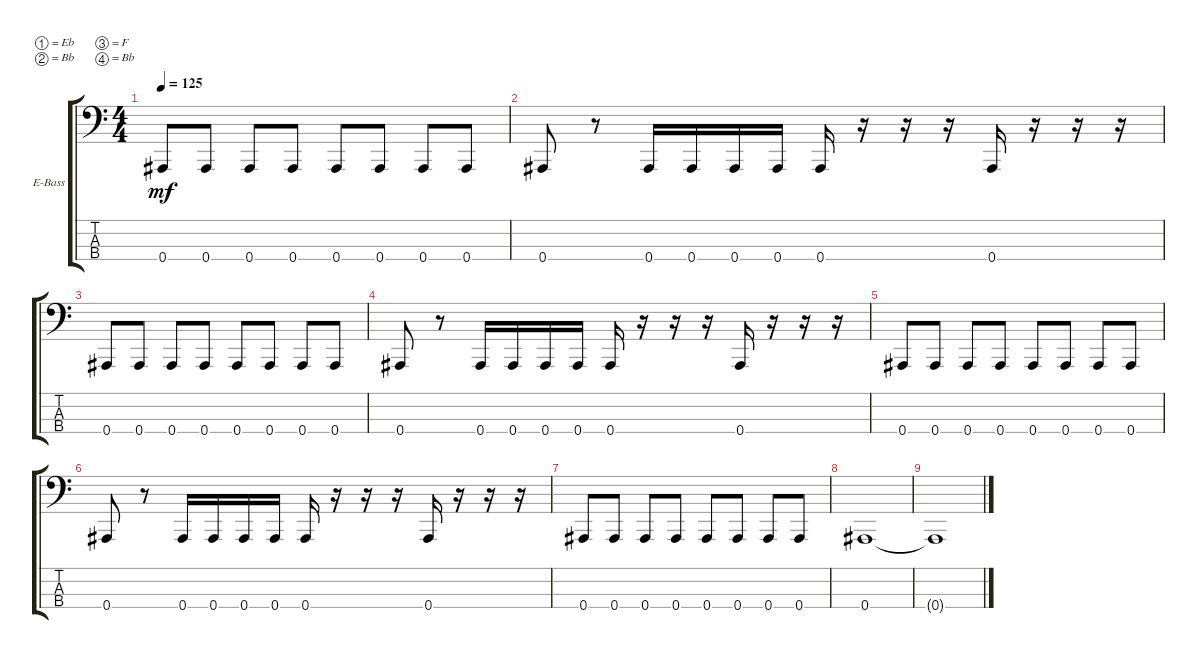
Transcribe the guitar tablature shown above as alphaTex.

\bracketExtendMode groupsimilarinstruments
\firstSystemTrackNameOrientation horizontal
\otherSystemsTrackNameOrientation horizontal
\track ("Electric Bass" "E-Bass") {instrument electricbassfinger}
\staff {score tabs}
\tuning (Eb2 Bb1 F1 Bb0)
\ts (4 4)
\tempo 125
\clef f4
\ks c
0.4.8{dy mf} 0.4.8 0.4.8 0.4.8 0.4.8 0.4.8 0.4.8 0.4.8 |
0.4.8 r.8 0.4.16 0.4.16 0.4.16 0.4.16 0.4.16 r.16 r.16 r.16 0.4.16 r.16 r.16 r.16 |
0.4.8 0.4.8 0.4.8 0.4.8 0.4.8 0.4.8 0.4.8 0.4.8 |
0.4.8 r.8 0.4.16 0.4.16 0.4.16 0.4.16 0.4.16 r.16 r.16 r.16 0.4.16 r.16 r.16 r.16 |
0.4.8 0.4.8 0.4.8 0.4.8 0.4.8 0.4.8 0.4.8 0.4.8 |
0.4.8 r.8 0.4.16 0.4.16 0.4.16 0.4.16 0.4.16 r.16 r.16 r.16 0.4.16 r.16 r.16 r.16 |
0.4.8 0.4.8 0.4.8 0.4.8 0.4.8 0.4.8 0.4.8 0.4.8 |
0.4.1 |
0.4{t}.1
